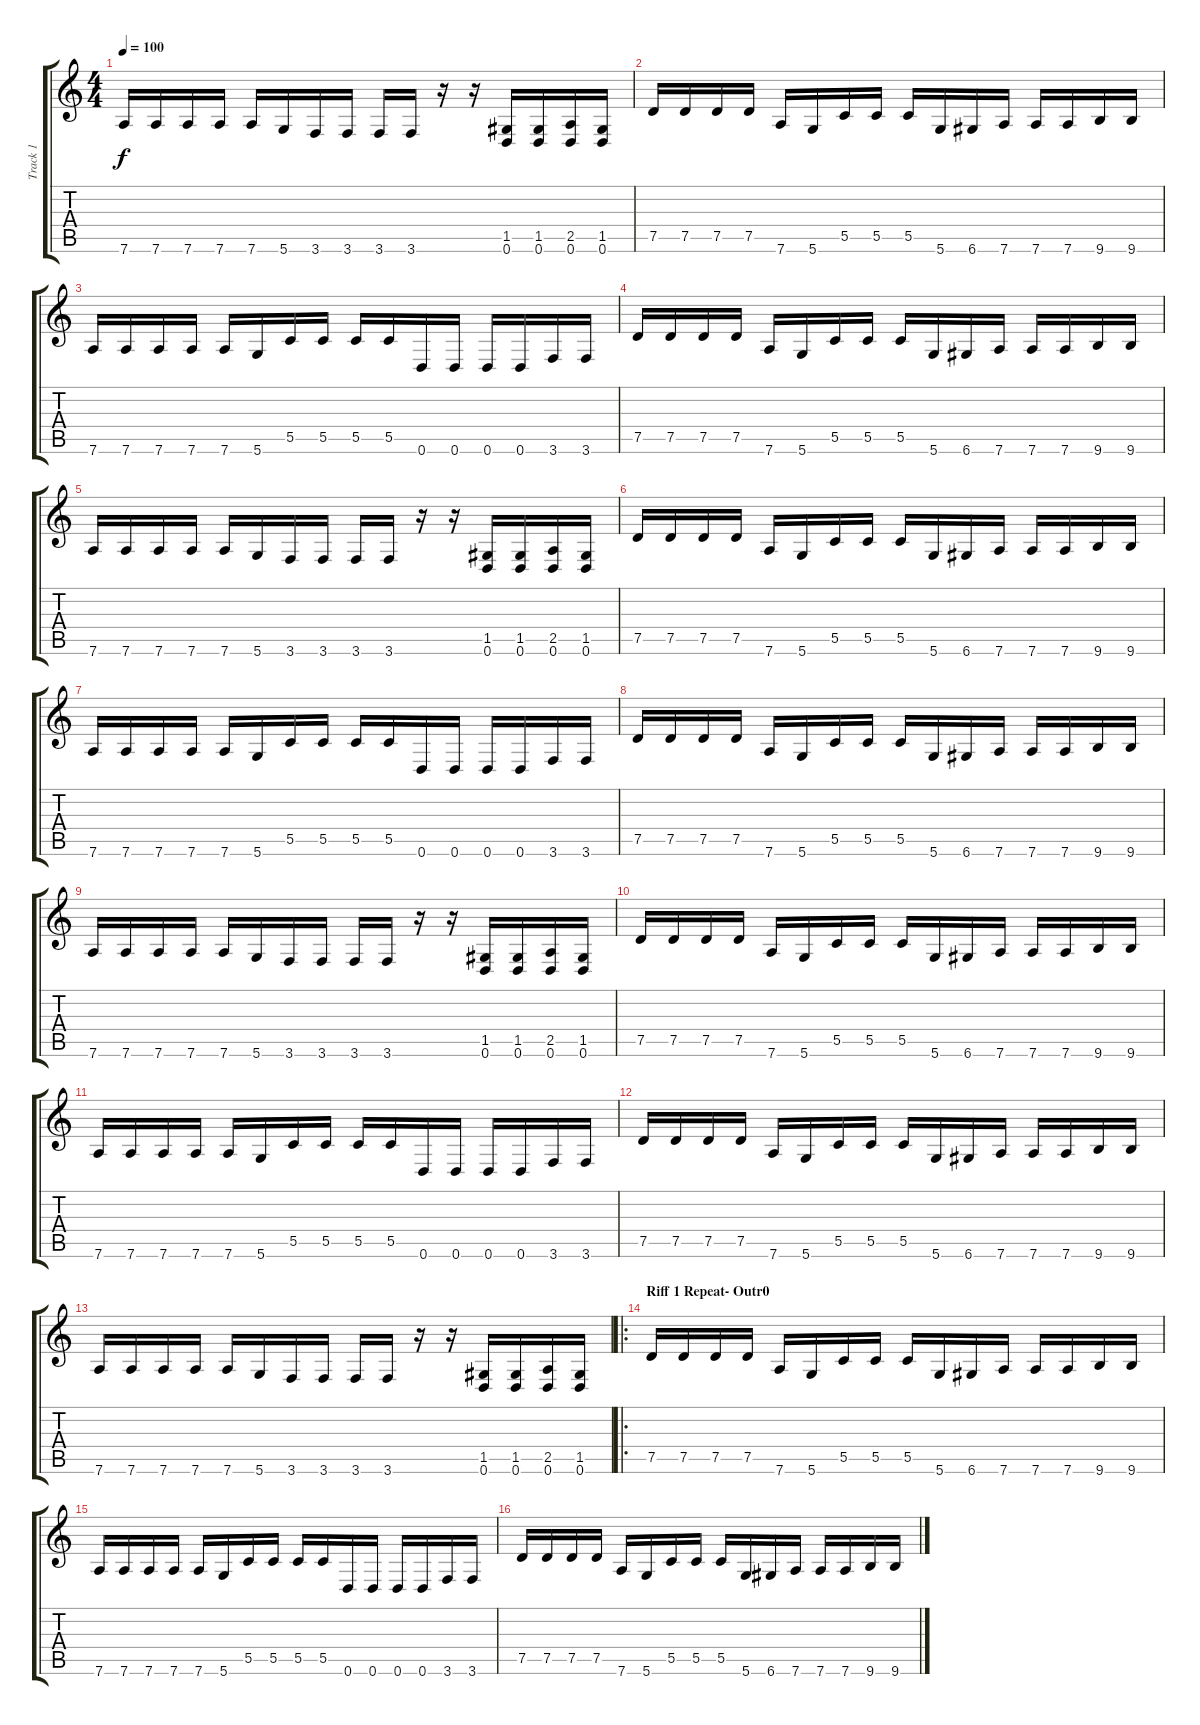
\track ("Track 1" "Track 1") {instrument distortionguitar}
\staff {score tabs}
\tuning (D4 A3 F3 C3 G2 D2) {hide}
\ts (4 4)
\tempo 100
\clef g2
\ks c
7.6.16{dy f} 7.6.16 7.6.16 7.6.16 7.6.16 5.6.16 3.6.16 3.6.16 3.6.16 3.6.16 r.16 r.16 (1.5 0.6).16 (1.5 0.6).16 (2.5 0.6).16 (1.5 0.6).16 |
7.5.16 7.5.16 7.5.16 7.5.16 7.6.16 5.6.16 5.5.16 5.5.16 5.5.16 5.6.16 6.6.16 7.6.16 7.6.16 7.6.16 9.6.16 9.6.16 |
7.6.16 7.6.16 7.6.16 7.6.16 7.6.16 5.6.16 5.5.16 5.5.16 5.5.16 5.5.16 0.6.16 0.6.16 0.6.16 0.6.16 3.6.16 3.6.16 |
7.5.16 7.5.16 7.5.16 7.5.16 7.6.16 5.6.16 5.5.16 5.5.16 5.5.16 5.6.16 6.6.16 7.6.16 7.6.16 7.6.16 9.6.16 9.6.16 |
7.6.16 7.6.16 7.6.16 7.6.16 7.6.16 5.6.16 3.6.16 3.6.16 3.6.16 3.6.16 r.16 r.16 (1.5 0.6).16 (1.5 0.6).16 (2.5 0.6).16 (1.5 0.6).16 |
7.5.16 7.5.16 7.5.16 7.5.16 7.6.16 5.6.16 5.5.16 5.5.16 5.5.16 5.6.16 6.6.16 7.6.16 7.6.16 7.6.16 9.6.16 9.6.16 |
7.6.16 7.6.16 7.6.16 7.6.16 7.6.16 5.6.16 5.5.16 5.5.16 5.5.16 5.5.16 0.6.16 0.6.16 0.6.16 0.6.16 3.6.16 3.6.16 |
7.5.16 7.5.16 7.5.16 7.5.16 7.6.16 5.6.16 5.5.16 5.5.16 5.5.16 5.6.16 6.6.16 7.6.16 7.6.16 7.6.16 9.6.16 9.6.16 |
7.6.16 7.6.16 7.6.16 7.6.16 7.6.16 5.6.16 3.6.16 3.6.16 3.6.16 3.6.16 r.16 r.16 (1.5 0.6).16 (1.5 0.6).16 (2.5 0.6).16 (1.5 0.6).16 |
7.5.16 7.5.16 7.5.16 7.5.16 7.6.16 5.6.16 5.5.16 5.5.16 5.5.16 5.6.16 6.6.16 7.6.16 7.6.16 7.6.16 9.6.16 9.6.16 |
7.6.16 7.6.16 7.6.16 7.6.16 7.6.16 5.6.16 5.5.16 5.5.16 5.5.16 5.5.16 0.6.16 0.6.16 0.6.16 0.6.16 3.6.16 3.6.16 |
7.5.16 7.5.16 7.5.16 7.5.16 7.6.16 5.6.16 5.5.16 5.5.16 5.5.16 5.6.16 6.6.16 7.6.16 7.6.16 7.6.16 9.6.16 9.6.16 |
7.6.16 7.6.16 7.6.16 7.6.16 7.6.16 5.6.16 3.6.16 3.6.16 3.6.16 3.6.16 r.16 r.16 (1.5 0.6).16 (1.5 0.6).16 (2.5 0.6).16 (1.5 0.6).16 |
\ro
\section ("" "Riff 1 Repeat- Outr0")
7.5.16 7.5.16 7.5.16 7.5.16 7.6.16 5.6.16 5.5.16 5.5.16 5.5.16 5.6.16 6.6.16 7.6.16 7.6.16 7.6.16 9.6.16 9.6.16 |
7.6.16 7.6.16 7.6.16 7.6.16 7.6.16 5.6.16 5.5.16 5.5.16 5.5.16 5.5.16 0.6.16 0.6.16 0.6.16 0.6.16 3.6.16 3.6.16 |
7.5.16 7.5.16 7.5.16 7.5.16 7.6.16 5.6.16 5.5.16 5.5.16 5.5.16 5.6.16 6.6.16 7.6.16 7.6.16 7.6.16 9.6.16 9.6.16
